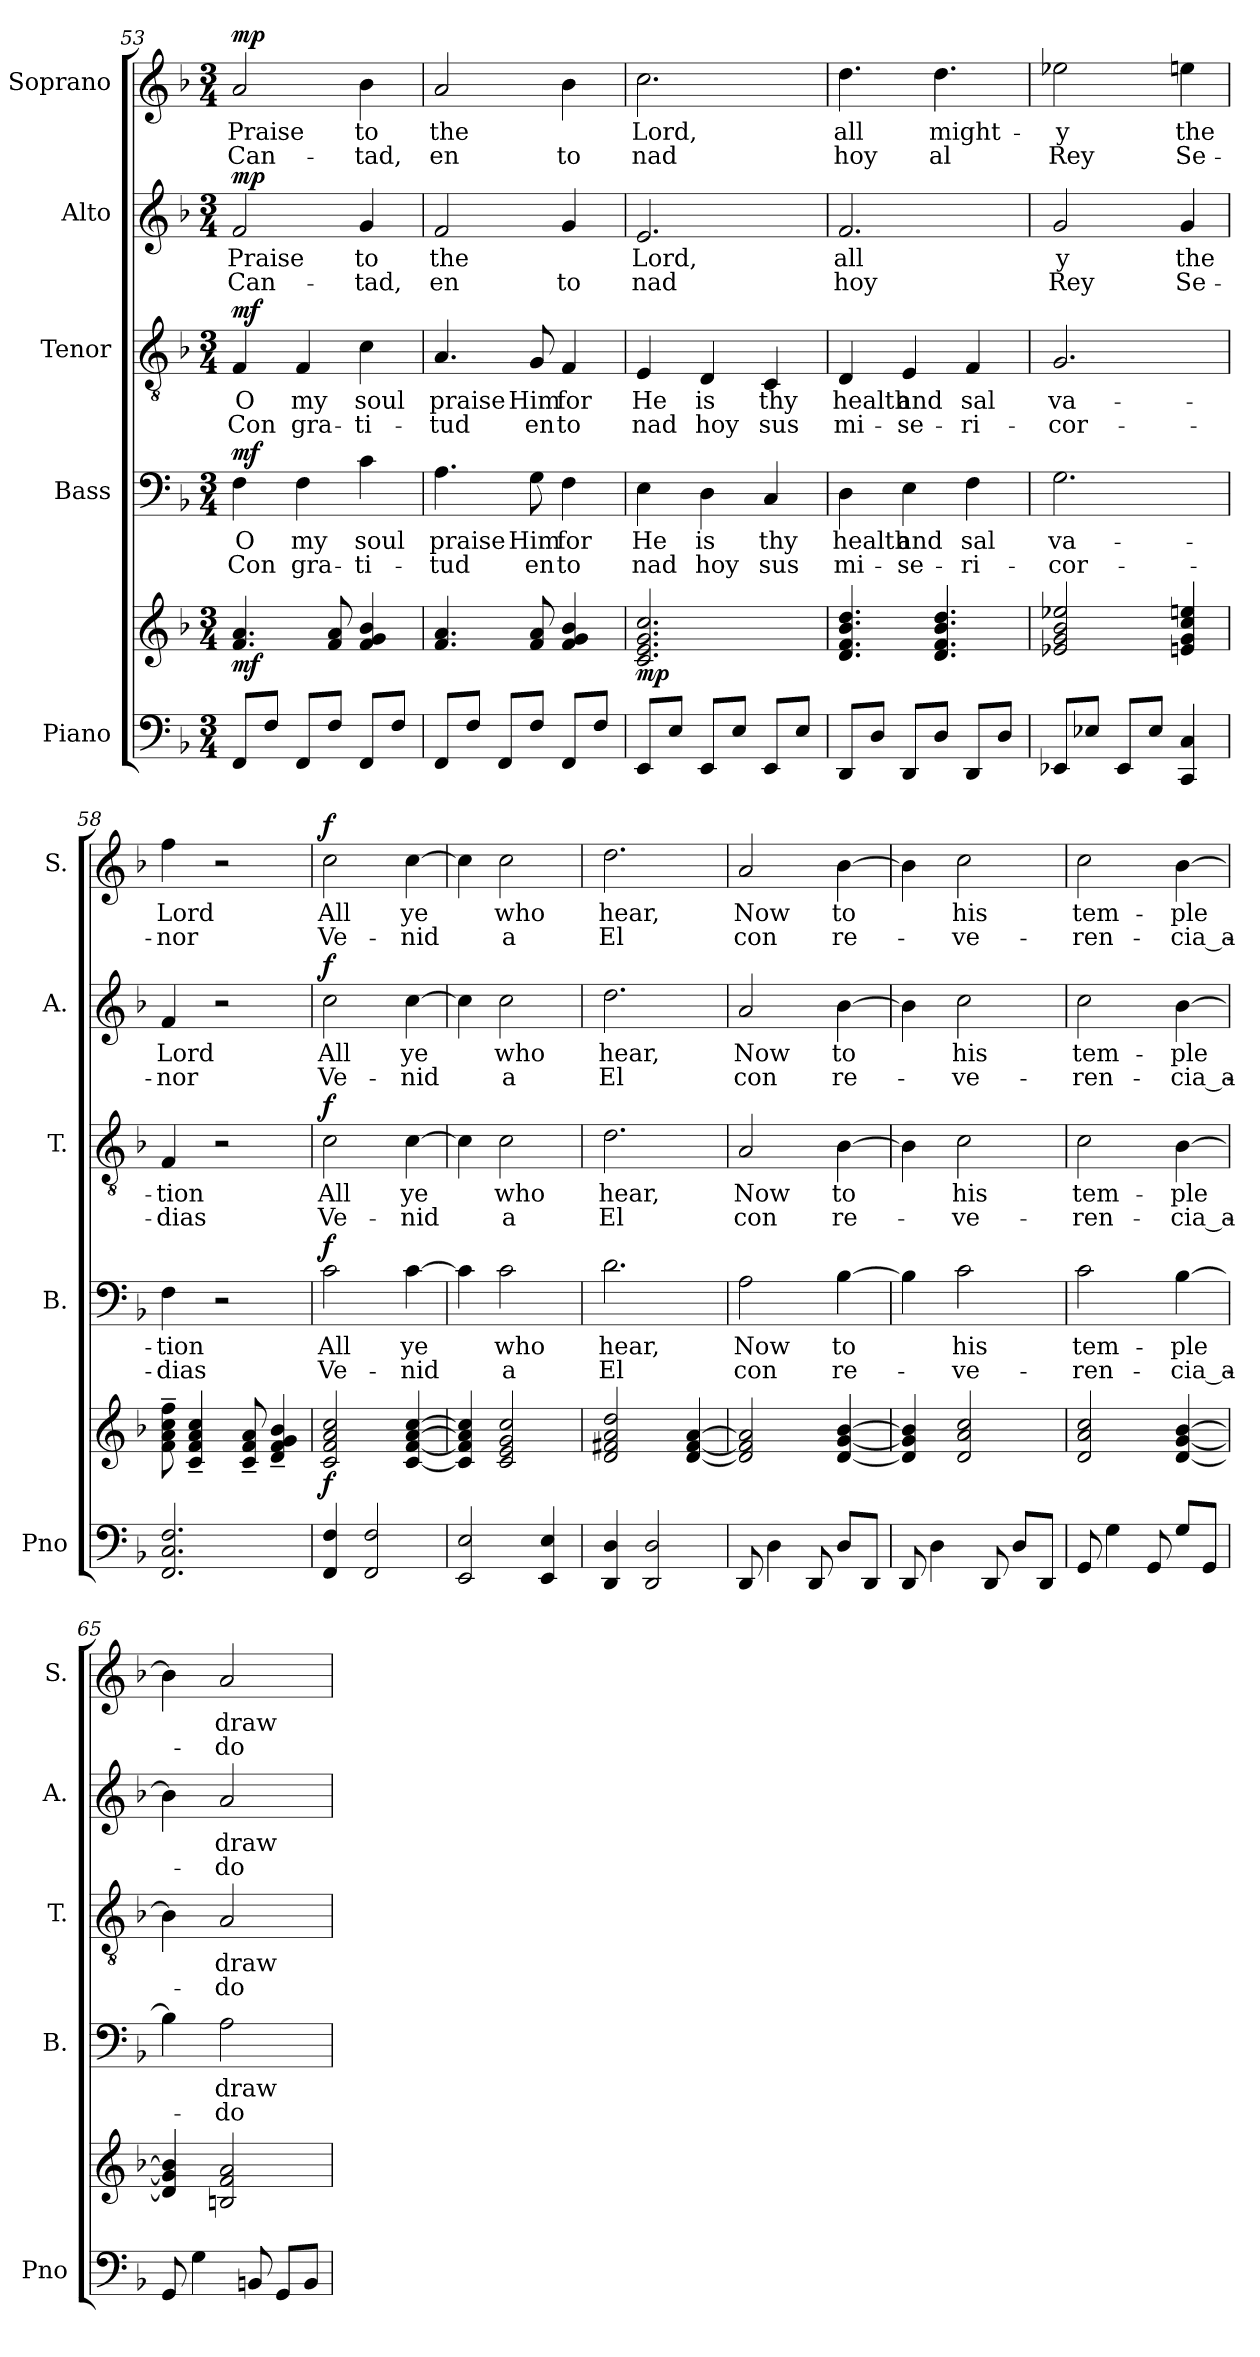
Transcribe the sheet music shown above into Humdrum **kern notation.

**kern	**kern	**dynam	**kern	**text	**text	**dynam	**kern	**text	**text	**dynam	**kern	**text	**text	**dynam	**kern	**text	**text	**dynam
*part5	*part5	*part5	*part4	*part4	*part4	*part4	*part3	*part3	*part3	*part3	*part2	*part2	*part2	*part2	*part1	*part1	*part1	*part1
*staff6	*staff5	*staff5/6	*staff4	*staff4	*staff4	*staff4	*staff3	*staff3	*staff3	*staff3	*staff2	*staff2	*staff2	*staff2	*staff1	*staff1	*staff1	*staff1
*I"Piano	*	*	*I"Bass	*	*	*	*I"Tenor	*	*	*	*I"Alto	*	*	*	*I"Soprano	*	*	*
*I'Pno	*	*	*I'B.	*	*	*	*I'T.	*	*	*	*I'A.	*	*	*	*I'S.	*	*	*
*clefF4	*clefG2	*	*clefF4	*	*	*	*clefGv2	*	*	*	*clefG2	*	*	*	*clefG2	*	*	*
*k[b-]	*k[b-]	*	*k[b-]	*	*	*	*k[b-]	*	*	*	*k[b-]	*	*	*	*k[b-]	*	*	*
*F:	*F:	*	*F:	*	*	*	*F:	*	*	*	*F:	*	*	*	*F:	*	*	*
*M3/4	*M3/4	*	*M3/4	*	*	*	*M3/4	*	*	*	*M3/4	*	*	*	*M3/4	*	*	*
=53	=53	=53	=53	=53	=53	=53	=53	=53	=53	=53	=53	=53	=53	=53	=53	=53	=53	=53
!	!	!LO:DY:b	!	!	!	!LO:DY:a	!	!	!	!LO:DY:b	!	!	!	!LO:DY:a	!	!	!	!LO:DY:a
8FF/L	4.f/ 4.a/	mf	4F\	O	Con	mf	4F/	O	Con	mf	2f/	-Praise	Can-	mp	2a/	-Praise	Can-	mp
8F/J	.	.	.	.	.	.	.	.	.	.	.	.	.	.	.	.	.	.
8FF/L	.	.	4F\	my	gra-	.	4F/	my	gra-	.	.	.	.	.	.	.	.	.
8F/J	8f/ 8a/	.	.	.	.	.	.	.	.	.	.	.	.	.	.	.	.	.
8FF/L	4f/ 4g/ 4b-/	.	4c\	soul	-ti-	.	4c\	soul	-ti-	.	4g/	to	-tad,	.	4b-\	to	-tad,	.
8F/J	.	.	.	.	.	.	.	.	.	.	.	.	.	.	.	.	.	.
=54	=54	=54	=54	=54	=54	=54	=54	=54	=54	=54	=54	=54	=54	=54	=54	=54	=54	=54
8FF/L	4.f/ 4.a/	.	4.A\	praise	-tud	.	4.A/	praise	-tud	.	2f/	the	en	.	2a/	the	en	.
8F/J	.	.	.	.	.	.	.	.	.	.	.	.	.	.	.	.	.	.
8FF/L	.	.	.	.	.	.	.	.	.	.	.	.	.	.	.	.	.	.
8F/J	8f/ 8a/	.	8G\	Him	en	.	8G/	Him	en	.	.	.	.	.	.	.	.	.
8FF/L	4f/ 4g/ 4b-/	.	4F\	for	to	.	4F/	for	to	.	4g/	.	to	.	4b-\	.	to	.
8F/J	.	.	.	.	.	.	.	.	.	.	.	.	.	.	.	.	.	.
=55	=55	=55	=55	=55	=55	=55	=55	=55	=55	=55	=55	=55	=55	=55	=55	=55	=55	=55
!	!	!LO:DY:b	!	!	!	!	!	!	!	!	!	!	!	!	!	!	!	!
8EE/L	2.c/ 2.e/ 2.g/ 2.cc/	mp	4E\	He	nad	.	4E/	He	nad	.	2.e/	Lord,	nad	.	2.cc\	Lord,	nad	.
8E/J	.	.	.	.	.	.	.	.	.	.	.	.	.	.	.	.	.	.
8EE/L	.	.	4D\	is	hoy	.	4D/	is	hoy	.	.	.	.	.	.	.	.	.
8E/J	.	.	.	.	.	.	.	.	.	.	.	.	.	.	.	.	.	.
8EE/L	.	.	4C/	thy	sus	.	4C/	thy	sus	.	.	.	.	.	.	.	.	.
8E/J	.	.	.	.	.	.	.	.	.	.	.	.	.	.	.	.	.	.
!!LO:LB:g=z
=56	=56	=56	=56	=56	=56	=56	=56	=56	=56	=56	=56	=56	=56	=56	=56	=56	=56	=56
8DD/L	4.d/ 4.f/ 4.b-/ 4.dd/	.	4D\	health	mi-	.	4D/	health	mi-	.	2.f/	all	hoy	.	4.dd\	all	hoy	.
8D/J	.	.	.	.	.	.	.	.	.	.	.	.	.	.	.	.	.	.
8DD/L	.	.	4E\	and	-se-	.	4E/	and	-se-	.	.	.	.	.	.	.	.	.
8D/J	4.d/ 4.f/ 4.b-/ 4.dd/	.	.	.	.	.	.	.	.	.	.	.	.	.	4.dd\	might-	al	.
8DD/L	.	.	4F\	sal	-ri-	.	4F/	sal	-ri-	.	.	.	.	.	.	.	.	.
8D/J	.	.	.	.	.	.	.	.	.	.	.	.	.	.	.	.	.	.
=57	=57	=57	=57	=57	=57	=57	=57	=57	=57	=57	=57	=57	=57	=57	=57	=57	=57	=57
8EE-X/L	2e-X/ 2g/ 2b-/ 2ee-X/	.	2.G\	va-	-cor-	.	2.G/	va-	-cor-	.	2g/	y	Rey	.	2ee-X\	-y	Rey	.
8E-X/J	.	.	.	.	.	.	.	.	.	.	.	.	.	.	.	.	.	.
8EE-/L	.	.	.	.	.	.	.	.	.	.	.	.	.	.	.	.	.	.
8E-/J	.	.	.	.	.	.	.	.	.	.	.	.	.	.	.	.	.	.
4CC/ 4C/	4en/ 4g/ 4cc/ 4een/	.	.	.	.	.	.	.	.	.	4g/	the	Se-	.	4een\	the	Se-	.
=58	=58	=58	=58	=58	=58	=58	=58	=58	=58	=58	=58	=58	=58	=58	=58	=58	=58	=58
2.FF/ 2.C/ 2.F/	8f\~> 8a\~> 8cc\~> 8ff\~>	.	4F\	-tion	-dias	.	4F/	-tion	-dias	.	4f/	Lord	-nor	.	4ff\	Lord	-nor	.
.	4c/~< 4f/~< 4a/~< 4cc/~<	.	.	.	.	.	.	.	.	.	.	.	.	.	.	.	.	.
.	.	.	2r	.	.	.	2r	.	.	.	2r	.	.	.	2r	.	.	.
.	8c/~< 8f/~< 8a/~<	.	.	.	.	.	.	.	.	.	.	.	.	.	.	.	.	.
.	4d/~< 4f/~< 4g/~< 4b-/~<	.	.	.	.	.	.	.	.	.	.	.	.	.	.	.	.	.
=59	=59	=59	=59	=59	=59	=59	=59	=59	=59	=59	=59	=59	=59	=59	=59	=59	=59	=59
!	!	!LO:DY:a=2	!	!	!	!LO:DY:a	!	!	!	!LO:DY:a	!	!	!	!LO:DY:a	!	!	!	!LO:DY:a
4FF/ 4F/	2c/ 2f/ 2a/ 2cc/	f	2c\	All	Ve-	f	2c\	All	Ve-	f	2cc\	All	Ve-	f	2cc\	All	Ve-	f
2FF/ 2F/	.	.	.	.	.	.	.	.	.	.	.	.	.	.	.	.	.	.
.	[4c/ [4f/ [4a/ [4cc/	.	[4c\	ye	-nid	.	[4c\	ye	-nid	.	[4cc\	ye	-nid	.	[4cc\	ye	-nid	.
=60	=60	=60	=60	=60	=60	=60	=60	=60	=60	=60	=60	=60	=60	=60	=60	=60	=60	=60
2EE/ 2E/	4c/] 4f/] 4a/] 4cc/]	.	4c\]	.	.	.	4c\]	.	.	.	4cc\]	.	.	.	4cc\]	.	.	.
.	2c/ 2e/ 2g/ 2cc/	.	2c\	who	a	.	2c\	who	a	.	2cc\	who	a	.	2cc\	who	a	.
4EE/ 4E/	.	.	.	.	.	.	.	.	.	.	.	.	.	.	.	.	.	.
=61	=61	=61	=61	=61	=61	=61	=61	=61	=61	=61	=61	=61	=61	=61	=61	=61	=61	=61
4DD/ 4D/	2d/ 2f#X/ 2a/ 2dd/	.	2.d\	hear,	El	.	2.d\	hear,	El	.	2.dd\	hear,	El	.	2.dd\	hear,	El	.
2DD/ 2D/	.	.	.	.	.	.	.	.	.	.	.	.	.	.	.	.	.	.
.	[4d/ [4f#/ [4a/	.	.	.	.	.	.	.	.	.	.	.	.	.	.	.	.	.
=62	=62	=62	=62	=62	=62	=62	=62	=62	=62	=62	=62	=62	=62	=62	=62	=62	=62	=62
8DD/	2d/] 2f#/] 2a/]	.	2A\	Now	con	.	2A/	Now	con	.	2a/	Now	con	.	2a/	Now	con	.
4D\	.	.	.	.	.	.	.	.	.	.	.	.	.	.	.	.	.	.
8DD/	.	.	.	.	.	.	.	.	.	.	.	.	.	.	.	.	.	.
8D/L	[4d/ [4g/ [4b-/	.	[4B-\	to	re-	.	[4B-\	to	re-	.	[4b-\	to	re-	.	[4b-\	to	re-	.
8DD/J	.	.	.	.	.	.	.	.	.	.	.	.	.	.	.	.	.	.
!!LO:PB:g=z
=63	=63	=63	=63	=63	=63	=63	=63	=63	=63	=63	=63	=63	=63	=63	=63	=63	=63	=63
8DD/	4d/] 4g/] 4b-/]	.	4B-\]	.	.	.	4B-\]	.	.	.	4b-\]	.	.	.	4b-\]	.	.	.
4D\	.	.	.	.	.	.	.	.	.	.	.	.	.	.	.	.	.	.
.	2d/ 2a/ 2cc/	.	2c\	his	-ve-	.	2c\	his	-ve-	.	2cc\	his	-ve-	.	2cc\	his	-ve-	.
8DD/	.	.	.	.	.	.	.	.	.	.	.	.	.	.	.	.	.	.
8D/L	.	.	.	.	.	.	.	.	.	.	.	.	.	.	.	.	.	.
8DD/J	.	.	.	.	.	.	.	.	.	.	.	.	.	.	.	.	.	.
=64	=64	=64	=64	=64	=64	=64	=64	=64	=64	=64	=64	=64	=64	=64	=64	=64	=64	=64
8GG/	2d/ 2a/ 2cc/	.	2c\	tem-	-ren-	.	2c\	tem-	-ren-	.	2cc\	tem-	-ren-	.	2cc\	tem-	-ren-	.
4G\	.	.	.	.	.	.	.	.	.	.	.	.	.	.	.	.	.	.
8GG/	.	.	.	.	.	.	.	.	.	.	.	.	.	.	.	.	.	.
8G/L	[4d/ [4g/ [4b-/	.	[4B-\	-ple	-cia_a-	.	[4B-\	-ple	-cia_a-	.	[4b-\	-ple	-cia_a-	.	[4b-\	-ple	-cia_a-	.
8GG/J	.	.	.	.	.	.	.	.	.	.	.	.	.	.	.	.	.	.
=65	=65	=65	=65	=65	=65	=65	=65	=65	=65	=65	=65	=65	=65	=65	=65	=65	=65	=65
8GG/	4d/] 4g/] 4b-/]	.	4B-\]	.	.	.	4B-\]	.	.	.	4b-\]	.	.	.	4b-\]	.	.	.
4G\	.	.	.	.	.	.	.	.	.	.	.	.	.	.	.	.	.	.
.	2Bn/ 2f/ 2a/	.	2A\	draw	-do-	.	2A/	draw	-do-	.	2a/	draw	-do-	.	2a/	draw	-do-	.
8BBn/	.	.	.	.	.	.	.	.	.	.	.	.	.	.	.	.	.	.
8GG/L	.	.	.	.	.	.	.	.	.	.	.	.	.	.	.	.	.	.
8BB/J	.	.	.	.	.	.	.	.	.	.	.	.	.	.	.	.	.	.
=	=	=	=	=	=	=	=	=	=	=	=	=	=	=	=	=	=	=
*-	*-	*-	*-	*-	*-	*-	*-	*-	*-	*-	*-	*-	*-	*-	*-	*-	*-	*-
